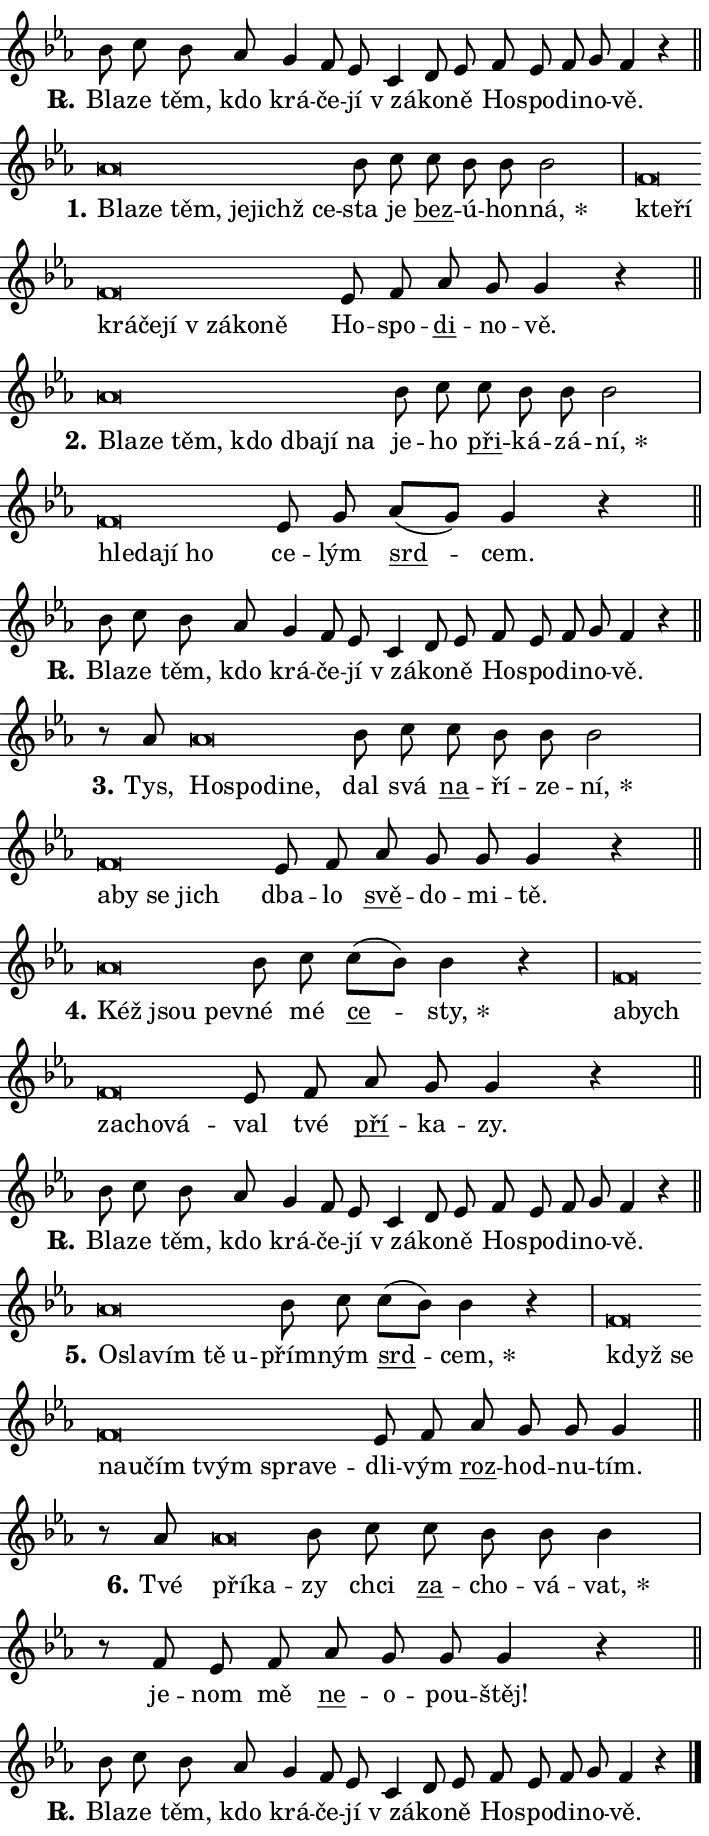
\version "2.24.0"
\header { tagline = "" }
\paper {
  indent = 0\cm
  top-margin = 0\cm
  right-margin = 0.13\cm % to fit lyric hyphens
  bottom-margin = 0\cm
  left-margin = 0\cm
  paper-width = 12\cm
  page-breaking = #ly:one-page-breaking
  system-system-spacing.basic-distance = #11
  score-system-spacing.basic-distance = #11
  ragged-last = ##f
}


%% Author: Thomas Morley
%% https://lists.gnu.org/archive/html/lilypond-user/2020-05/msg00002.html
#(define (line-position grob)
"Returns position of @var[grob} in current system:
   @code{'start}, if at first time-step
   @code{'end}, if at last time-step
   @code{'middle} otherwise
"
  (let* ((col (ly:item-get-column grob))
         (ln (ly:grob-object col 'left-neighbor))
         (rn (ly:grob-object col 'right-neighbor))
         (col-to-check-left (if (ly:grob? ln) ln col))
         (col-to-check-right (if (ly:grob? rn) rn col))
         (break-dir-left
           (and
             (ly:grob-property col-to-check-left 'non-musical #f)
             (ly:item-break-dir col-to-check-left)))
         (break-dir-right
           (and
             (ly:grob-property col-to-check-right 'non-musical #f)
             (ly:item-break-dir col-to-check-right))))
        (cond ((eqv? 1 break-dir-left) 'start)
              ((eqv? -1 break-dir-right) 'end)
              (else 'middle))))

#(define (tranparent-at-line-position vctor)
  (lambda (grob)
  "Relying on @code{line-position} select the relevant enry from @var{vctor}.
Used to determine transparency,"
    (case (line-position grob)
      ((end) (not (vector-ref vctor 0)))
      ((middle) (not (vector-ref vctor 1)))
      ((start) (not (vector-ref vctor 2))))))

noteHeadBreakVisibility =
#(define-music-function (break-visibility)(vector?)
"Makes @code{NoteHead}s transparent relying on @var{break-visibility}"
#{
  \override NoteHead.transparent =
    #(tranparent-at-line-position break-visibility)
#})

#(define delete-ledgers-for-transparent-note-heads
  (lambda (grob)
    "Reads whether a @code{NoteHead} is transparent.
If so this @code{NoteHead} is removed from @code{'note-heads} from
@var{grob}, which is supposed to be @code{LedgerLineSpanner}.
As a result ledgers are not printed for this @code{NoteHead}"
    (let* ((nhds-array (ly:grob-object grob 'note-heads))
           (nhds-list
             (if (ly:grob-array? nhds-array)
                 (ly:grob-array->list nhds-array)
                 '()))
           ;; Relies on the transparent-property being done before
           ;; Staff.LedgerLineSpanner.after-line-breaking is executed.
           ;; This is fragile ...
           (to-keep
             (remove
               (lambda (nhd)
                 (ly:grob-property nhd 'transparent #f))
               nhds-list)))
      ;; TODO find a better method to iterate over grob-arrays, similiar
      ;; to filter/remove etc for lists
      ;; For now rebuilt from scratch
      (set! (ly:grob-object grob 'note-heads)  '())
      (for-each
        (lambda (nhd)
          (ly:pointer-group-interface::add-grob grob 'note-heads nhd))
        to-keep))))

squashNotes = {
  \override NoteHead.X-extent = #'(-0.2 . 0.2)
  \override NoteHead.Y-extent = #'(-0.75 . 0)
  \override NoteHead.stencil =
    #(lambda (grob)
       (let ((pos (ly:grob-property grob 'staff-position)))
         (begin
           (if (< pos -7) (display "ERROR: Lower brevis then expected\n") (display ""))
           (if (<= pos -6) ly:text-interface::print ly:note-head::print))))
}
unSquashNotes = {
  \revert NoteHead.X-extent
  \revert NoteHead.Y-extent
  \revert NoteHead.stencil
}

hideNotes = \noteHeadBreakVisibility #begin-of-line-visible
unHideNotes = \noteHeadBreakVisibility #all-visible

% work-around for resetting accidentals
% https://lilypond.org/doc/v2.23/Documentation/notation/displaying-rhythms#unmetered-music
cadenzaMeasure = {
  \cadenzaOff
  \partial 1024 s1024
  \cadenzaOn
}

#(define-markup-command (accent layout props text) (markup?)
  "Underline accented syllable"
  (interpret-markup layout props
    #{\markup \override #'(offset . 4.3) \underline { #text }#}))

responsum = \markup \concat {
  "R" \hspace #-1.05 \path #0.1 #'((moveto 0 0.07) (lineto 0.9 0.8)) \hspace #0.05 "."
}

spaceSize = #0.6828661417322834 % exact space size for TeX Gyre Schola

\layout {
  \context {
    \Staff
    \remove "Time_signature_engraver"
    \override LedgerLineSpanner.after-line-breaking = #delete-ledgers-for-transparent-note-heads
  }
  \context {
    \Lyrics {
      \override LyricSpace.minimum-distance = \spaceSize
      \override LyricText.font-name = #"TeX Gyre Schola"
      \override LyricText.font-size = 1
      \override StanzaNumber.font-name = #"TeX Gyre Schola Bold"
      \override StanzaNumber.font-size = 1
    }
  }
  \context {
    \Score 
    \override NoteHead.text =
      #(lambda (grob) 
        (let ((pos (ly:grob-property grob 'staff-position)))
          #{\markup {
            \combine
              \halign #-0.55 \raise #(if (= pos -6) 0 0.5) \override #'(thickness . 2) \draw-line #'(3.2 . 0)
              \musicglyph "noteheads.sM1"
          }#}))
  }
}

% magnetic-lyrics.ily
%
%   written by
%     Jean Abou Samra <jean@abou-samra.fr>
%     Werner Lemberg <wl@gnu.org>
%
%   adapted by
%     Jiri Hon <jiri.hon@gmail.com>
%
% Version 2022-Apr-15

% https://www.mail-archive.com/lilypond-user@gnu.org/msg149350.html

#(define (Left_hyphen_pointer_engraver context)
   "Collect syllable-hyphen-syllable occurrences in lyrics and store
them in properties.  This engraver only looks to the left.  For
example, if the lyrics input is @code{foo -- bar}, it does the
following.

@itemize @bullet
@item
Set the @code{text} property of the @code{LyricHyphen} grob between
@q{foo} and @q{bar} to @code{foo}.

@item
Set the @code{left-hyphen} property of the @code{LyricText} grob with
text @q{foo} to the @code{LyricHyphen} grob between @q{foo} and
@q{bar}.
@end itemize

Use this auxiliary engraver in combination with the
@code{lyric-@/text::@/apply-@/magnetic-@/offset!} hook."
   (let ((hyphen #f)
         (text #f))
     (make-engraver
      (acknowledgers
       ((lyric-syllable-interface engraver grob source-engraver)
        (set! text grob)))
      (end-acknowledgers
       ((lyric-hyphen-interface engraver grob source-engraver)
        ;(when (not (grob::has-interface grob 'lyric-space-interface))
          (set! hyphen grob)));)
      ((stop-translation-timestep engraver)
       (when (and text hyphen)
         (ly:grob-set-object! text 'left-hyphen hyphen))
       (set! text #f)
       (set! hyphen #f)))))

#(define (lyric-text::apply-magnetic-offset! grob)
   "If the space between two syllables is less than the value in
property @code{LyricText@/.details@/.squash-threshold}, move the right
syllable to the left so that it gets concatenated with the left
syllable.

Use this function as a hook for
@code{LyricText@/.after-@/line-@/breaking} if the
@code{Left_@/hyphen_@/pointer_@/engraver} is active."
   (let ((hyphen (ly:grob-object grob 'left-hyphen #f)))
     (when hyphen
       (let ((left-text (ly:spanner-bound hyphen LEFT)))
         (when (grob::has-interface left-text 'lyric-syllable-interface)
           (let* ((common (ly:grob-common-refpoint grob left-text X))
                  (this-x-ext (ly:grob-extent grob common X))
                  (left-x-ext
                   (begin
                     ;; Trigger magnetism for left-text.
                     (ly:grob-property left-text 'after-line-breaking)
                     (ly:grob-extent left-text common X)))
                  ;; `delta` is the gap width between two syllables.
                  (delta (- (interval-start this-x-ext)
                            (interval-end left-x-ext)))
                  (details (ly:grob-property grob 'details))
                  (threshold (assoc-get 'squash-threshold details 0.2)))
             (when (< delta threshold)
               (let* (;; We have to manipulate the input text so that
                      ;; ligatures crossing syllable boundaries are not
                      ;; disabled.  For languages based on the Latin
                      ;; script this is essentially a beautification.
                      ;; However, for non-Western scripts it can be a
                      ;; necessity.
                      (lt (ly:grob-property left-text 'text))
                      (rt (ly:grob-property grob 'text))
                      (is-space (grob::has-interface hyphen 'lyric-space-interface))
                      (space (if is-space " " ""))
                      (extra-delta (if is-space spaceSize 0))
                      ;; Append new syllable.
                      (ltrt-space (if (and (string? lt) (string? rt))
                                (string-append lt space rt)
                                (make-concat-markup (list lt space rt))))
                      ;; Right-align `ltrt` to the right side.
                      (ltrt-space-markup (grob-interpret-markup
                               grob
                               (make-translate-markup
                                (cons (interval-length this-x-ext) 0)
                                (make-right-align-markup ltrt-space)))))
                 (begin
                   ;; Don't print `left-text`.
                   (ly:grob-set-property! left-text 'stencil #f)
                   ;; Set text and stencil (which holds all collected
                   ;; syllables so far) and shift it to the left.
                   (ly:grob-set-property! grob 'text ltrt-space)
                   (ly:grob-set-property! grob 'stencil ltrt-space-markup)
                   (ly:grob-translate-axis! grob (- (- delta extra-delta)) X))))))))))


#(define (lyric-hyphen::displace-bounds-first grob)
   ;; Make very sure this callback isn't triggered too early.
   (let ((left (ly:spanner-bound grob LEFT))
         (right (ly:spanner-bound grob RIGHT)))
     (ly:grob-property left 'after-line-breaking)
     (ly:grob-property right 'after-line-breaking)
     (ly:lyric-hyphen::print grob)))

squashThreshold = #0.4

\layout {
  \context {
    \Lyrics
    \consists #Left_hyphen_pointer_engraver
    \override LyricText.after-line-breaking =
      #lyric-text::apply-magnetic-offset!
    \override LyricHyphen.stencil = #lyric-hyphen::displace-bounds-first
    \override LyricText.details.squash-threshold = \squashThreshold
    \override LyricHyphen.minimum-distance = 0
    \override LyricHyphen.minimum-length = \squashThreshold
  }
}

squashText = \override LyricText.details.squash-threshold = 9999
unSquashText = \override LyricText.details.squash-threshold = \squashThreshold

leftText = \override LyricText.self-alignment-X = #LEFT
unLeftText = \revert LyricText.self-alignment-X

starOffset = #(lambda (grob) 
                (let ((x_offset (ly:self-alignment-interface::aligned-on-x-parent grob)))
                  (if (= x_offset 0) 0 (+ x_offset 1.2))))

star = #(define-music-function (syllable)(string?)
"Append star separator at the end of a syllable"
#{
  \once \override LyricText.X-offset = #starOffset
  \lyricmode { \markup {
    #syllable
    \override #'((font-name . "TeX Gyre Schola Bold")) \hspace #0.2 \lower #0.65 \larger "*"
  } }
#})

starAccent = #(define-music-function (syllable)(string?)
"Append star separator at the end of a syllable and make accent"
#{
  \once \override LyricText.X-offset = #starOffset
  \lyricmode { \markup {
    \accent #syllable
    \override #'((font-name . "TeX Gyre Schola Bold")) \hspace #0.2 \lower #0.65 \larger "*"
  } }
#})

breath = #(define-music-function (syllable)(string?)
"Append breathing indicator at the end of a syllable"
#{
  \lyricmode { \markup { #syllable "+" } }
#})

optionalBreath = #(define-music-function (syllable)(string?)
"Append optional breathing indicator at the end of a syllable"
#{
  \lyricmode { \markup { #syllable "(+)" } }
#})


\score {
    <<
        \new Voice = "melody" { \cadenzaOn \key es \major \relative { bes'8 c bes as g4 f8 es \bar "" c4 d8 es \bar "" f es f g f4 r \cadenzaMeasure \bar "||" \break } }
        \new Lyrics \lyricsto "melody" { \lyricmode { \set stanza = \responsum
Bla -- ze těm, kdo krá -- če -- jí "v zá" -- ko -- ně Ho -- spo -- di -- no -- vě. } }
    >>
    \layout {}
}

\score {
    <<
        \new Voice = "melody" { \cadenzaOn \key es \major \relative { \squashNotes as'\breve*1/16 \hideNotes \breve*1/16 \bar "" \breve*1/16 \bar "" \breve*1/16 \bar "" \breve*1/16 \breve*1/16 \bar "" \unHideNotes \unSquashNotes bes8 c \bar "" c bes bes bes2 \cadenzaMeasure \bar "|" \squashNotes f\breve*1/16 \hideNotes \breve*1/16 \bar "" \breve*1/16 \bar "" \breve*1/16 \bar "" \breve*1/16 \bar "" \breve*1/16 \bar "" \breve*1/16 \breve*1/16 \bar "" \unHideNotes \unSquashNotes es8 f \bar "" as g g4 r \cadenzaMeasure \bar "||" \break } }
        \new Lyrics \lyricsto "melody" { \lyricmode { \set stanza = "1."
\leftText Bla -- \squashText ze těm, je -- jichž ce -- \unLeftText \unSquashText sta je \markup \accent bez -- ú -- hon -- \star ná, \leftText kte -- \squashText ří krá -- če -- jí "v zá" -- ko -- ně \unLeftText \unSquashText Ho -- spo -- \markup \accent di -- no -- vě. } }
    >>
    \layout {}
}

\score {
    <<
        \new Voice = "melody" { \cadenzaOn \key es \major \relative { \squashNotes as'\breve*1/16 \hideNotes \breve*1/16 \bar "" \breve*1/16 \bar "" \breve*1/16 \bar "" \breve*1/16 \bar "" \breve*1/16 \breve*1/16 \bar "" \unHideNotes \unSquashNotes bes8 c \bar "" c bes bes bes2 \cadenzaMeasure \bar "|" \squashNotes f\breve*1/16 \hideNotes \breve*1/16 \bar "" \breve*1/16 \breve*1/16 \bar "" \unHideNotes \unSquashNotes es8 g \bar "" as[( g)] g4 r \cadenzaMeasure \bar "||" \break } }
        \new Lyrics \lyricsto "melody" { \lyricmode { \set stanza = "2."
\leftText Bla -- \squashText ze těm, kdo dba -- jí na \unLeftText \unSquashText je -- ho \markup \accent při -- ká -- zá -- \star ní, \leftText hle -- \squashText da -- jí ho \unLeftText \unSquashText ce -- lým \markup \accent srd -- cem. } }
    >>
    \layout {}
}

\score {
    <<
        \new Voice = "melody" { \cadenzaOn \key es \major \relative { bes'8 c bes as g4 f8 es \bar "" c4 d8 es \bar "" f es f g f4 r \cadenzaMeasure \bar "||" \break } }
        \new Lyrics \lyricsto "melody" { \lyricmode { \set stanza = \responsum
Bla -- ze těm, kdo krá -- če -- jí "v zá" -- ko -- ně Ho -- spo -- di -- no -- vě. } }
    >>
    \layout {}
}

\score {
    <<
        \new Voice = "melody" { \cadenzaOn \key es \major \relative { r8 as' \squashNotes as\breve*1/16 \hideNotes \breve*1/16 \bar "" \breve*1/16 \breve*1/16 \bar "" \unHideNotes \unSquashNotes bes8 c \bar "" c bes bes bes2 \cadenzaMeasure \bar "|" \squashNotes f\breve*1/16 \hideNotes \breve*1/16 \bar "" \breve*1/16 \breve*1/16 \bar "" \unHideNotes \unSquashNotes es8 f \bar "" as g g g4 r \cadenzaMeasure \bar "||" \break } }
        \new Lyrics \lyricsto "melody" { \lyricmode { \set stanza = "3."
Tys, \leftText Ho -- \squashText spo -- di -- ne, \unLeftText \unSquashText dal svá \markup \accent na -- ří -- ze -- \star ní, \leftText a -- \squashText by se jich \unLeftText \unSquashText dba -- lo \markup \accent svě -- do -- mi -- tě. } }
    >>
    \layout {}
}

\score {
    <<
        \new Voice = "melody" { \cadenzaOn \key es \major \relative { \squashNotes as'\breve*1/16 \hideNotes \breve*1/16 \breve*1/16 \bar "" \unHideNotes \unSquashNotes bes8 c \bar "" c[( bes)] bes4 r \cadenzaMeasure \bar "|" \squashNotes f\breve*1/16 \hideNotes \breve*1/16 \bar "" \breve*1/16 \bar "" \breve*1/16 \breve*1/16 \bar "" \unHideNotes \unSquashNotes es8 f \bar "" as g g4 r \cadenzaMeasure \bar "||" \break } }
        \new Lyrics \lyricsto "melody" { \lyricmode { \set stanza = "4."
\leftText Kéž \squashText jsou pev -- \unLeftText \unSquashText né mé \markup \accent ce -- \star sty, \leftText a -- \squashText bych za -- cho -- vá -- \unLeftText \unSquashText val tvé \markup \accent pří -- ka -- zy. } }
    >>
    \layout {}
}

\score {
    <<
        \new Voice = "melody" { \cadenzaOn \key es \major \relative { bes'8 c bes as g4 f8 es \bar "" c4 d8 es \bar "" f es f g f4 r \cadenzaMeasure \bar "||" \break } }
        \new Lyrics \lyricsto "melody" { \lyricmode { \set stanza = \responsum
Bla -- ze těm, kdo krá -- če -- jí "v zá" -- ko -- ně Ho -- spo -- di -- no -- vě. } }
    >>
    \layout {}
}

\score {
    <<
        \new Voice = "melody" { \cadenzaOn \key es \major \relative { \squashNotes as'\breve*1/16 \hideNotes \breve*1/16 \bar "" \breve*1/16 \bar "" \breve*1/16 \breve*1/16 \bar "" \unHideNotes \unSquashNotes bes8 c \bar "" c[( bes)] bes4 r \cadenzaMeasure \bar "|" \squashNotes f\breve*1/16 \hideNotes \breve*1/16 \bar "" \breve*1/16 \bar "" \breve*1/16 \bar "" \breve*1/16 \bar "" \breve*1/16 \bar "" \breve*1/16 \breve*1/16 \bar "" \unHideNotes \unSquashNotes es8 f \bar "" as g g g4 \cadenzaMeasure \bar "||" \break } }
        \new Lyrics \lyricsto "melody" { \lyricmode { \set stanza = "5."
\leftText O -- \squashText sla -- vím tě u -- \unLeftText \unSquashText přím -- ným \markup \accent srd -- \star cem, \leftText když \squashText se na -- u -- čím tvým spra -- ve -- \unLeftText \unSquashText dli -- vým \markup \accent roz -- hod -- nu -- tím. } }
    >>
    \layout {}
}

\score {
    <<
        \new Voice = "melody" { \cadenzaOn \key es \major \relative { r8 as' \squashNotes as\breve*1/16 \hideNotes \breve*1/16 \bar "" \unHideNotes \unSquashNotes bes8 c \bar "" c bes bes bes4 \cadenzaMeasure \bar "|" r8 f es8 f \bar "" as g g g4 r \cadenzaMeasure \bar "||" \break } }
        \new Lyrics \lyricsto "melody" { \lyricmode { \set stanza = "6."
Tvé \leftText pří -- \squashText ka -- \unLeftText \unSquashText zy chci \markup \accent za -- cho -- vá -- \star vat, je -- nom mě \markup \accent ne -- o -- pou -- štěj! } }
    >>
    \layout {}
}

\score {
    <<
        \new Voice = "melody" { \cadenzaOn \key es \major \relative { bes'8 c bes as g4 f8 es \bar "" c4 d8 es \bar "" f es f g f4 r \cadenzaMeasure \bar "||" \break } \bar "|." }
        \new Lyrics \lyricsto "melody" { \lyricmode { \set stanza = \responsum
Bla -- ze těm, kdo krá -- če -- jí "v zá" -- ko -- ně Ho -- spo -- di -- no -- vě. } }
    >>
    \layout {}
}
